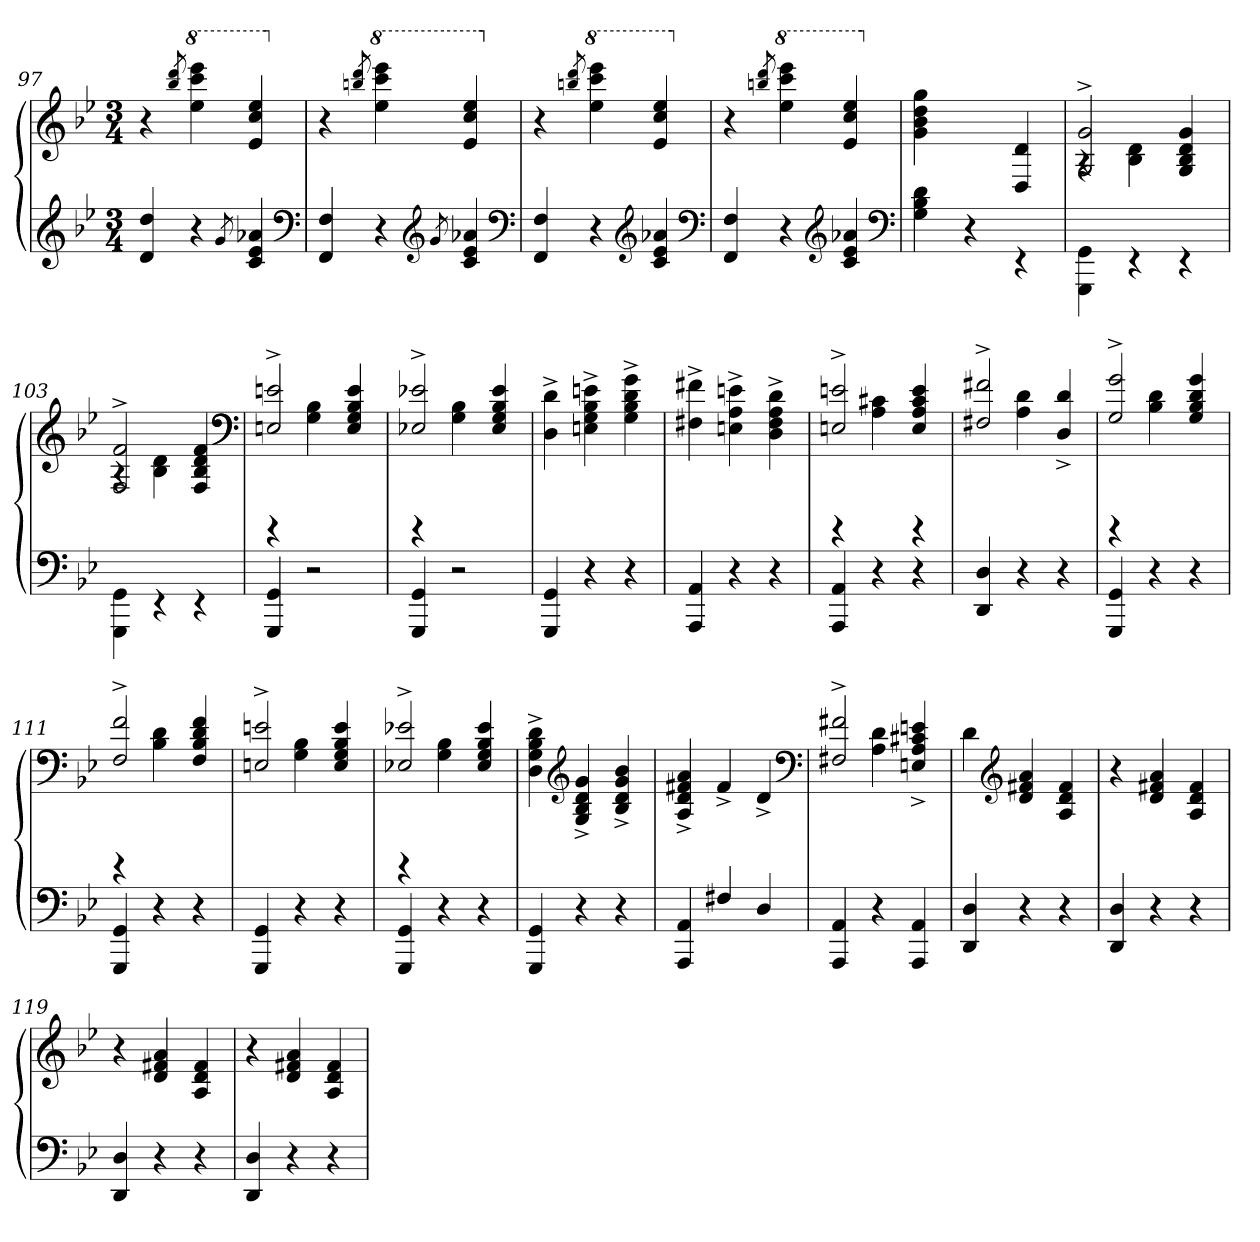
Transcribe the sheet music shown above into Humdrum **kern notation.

**kern	**kern
*part1	*part1
*staff2	*staff1
*clefG2	*clefG2
*k[b-e-]	*k[b-e-]
*B-:	*B-:
*M3/4	*M3/4
=97	=97
4d/ 4dd/	4r
.	8qbb-/ 8qddd/
*	*8va
4r	4eee-\ 4cccc\ 4eeee-\
8qg/	.
4c/ 4e-/ 4a-X/	4ee-/ 4ccc/ 4eee-/
*clefF4	*
!!LO:PB:g=z
=98	=98
*	*X8va
4FF/ 4F/	4r
.	8qbbn/ 8qddd/
*	*8va
4r	4eee-\ 4cccc\ 4eeee-\
*clefG2	*
8qg/	.
4c/ 4e-/ 4a-X/	4ee-/ 4ccc/ 4eee-/
*clefF4	*
=99	=99
*	*X8va
4FF/ 4F/	4r
.	8qbbn/ 8qddd/
*	*8va
4r	4eee-\ 4cccc\ 4eeee-\
*clefG2	*
4c/ 4e-/ 4a-X/	4ee-/ 4ccc/ 4eee-/
*clefF4	*
=100	=100
*	*X8va
4FF/ 4F/	4r
.	8qbbn/ 8qddd/
*	*8va
4r	4eee-\ 4cccc\ 4eeee-\
*clefG2	*
4c/ 4e-/ 4a-X/	4ee-/ 4ccc/ 4eee-/
*clefF4	*
=101	=101
*	*X8va
4G\ 4B-\ 4d\	4g\ 4b-\ 4dd\ 4gg\
4r	4ryy
4rEE	4D/ 4d/
=102	=102
*	*^
4GGG\ 4GG\	2G^>/ 2g^>/	4rA
4rEE	.	4B-\ 4d\
4rEE	4G/ 4B-/ 4d/ 4g/	4ryy
=103	=103	=103
4GGG\ 4GG\	2F^>/ 2f^>/	4rA
4rEE	.	4B-\ 4d\
4rEE	4F/ 4B-/ 4d/ 4f/	4ryy
*	*clefF4	*
=104	=104	=104
4GGG/ 4GG/	2En^>/ 2en^>/	4rGGGG
2r	.	4G\ 4B-\
.	4E/ 4G/ 4B-/ 4e/	4ryy
=105	=105	=105
4GGG/ 4GG/	2E-X^>/ 2e-X^>/	4rGGGG
2r	.	4G\ 4B-\
.	4E-/ 4G/ 4B-/ 4e-/	4ryy
*	*v	*v
!!LO:LB:g=z
=106	=106
4GGG/ 4GG/	4D^>\ 4d^>\
4r	4En^>\ 4G^>\ 4B-^>\ 4en^>\
4r	4G^>\ 4B-^>\ 4d^>\ 4g^>\
=107	=107
4AAA/ 4AA/	4F#X^>\ 4f#X^>\
4r	4En^>\ 4A^>\ 4en^>\
4r	4D^>\ 4F#^>\ 4A^>\ 4d^>\
=108	=108
*	*^
4AAA/ 4AA/	2En^>/ 2en^>/	4rGGGG
4r	.	4A\ 4c#X\
4r	4E/ 4A/ 4c#/ 4e/	4rGGGG
=109	=109	=109
4DD/ 4D/	2F#X^>/ 2f#X^>/	4ryy
4r	.	4A\ 4d\
4r	4D^>/ 4d^>/	4ryy
=110	=110	=110
4GGG/ 4GG/	2G^>/ 2g^>/	4rGGGG
4r	.	4B-\ 4d\
4r	4G/ 4B-/ 4d/ 4g/	4ryy
=111	=111	=111
4GGG/ 4GG/	2F^>/ 2f^>/	4rGGGG
4r	.	4B-\ 4d\
4r	4F/ 4B-/ 4d/ 4f/	4ryy
=112	=112	=112
4GGG/ 4GG/	2En^>/ 2en^>/	4ryy
4r	.	4G\ 4B-\
4r	4E/ 4G/ 4B-/ 4e/	4ryy
=113	=113	=113
4GGG/ 4GG/	2E-X^>/ 2e-X^>/	4rGGGG
4r	.	4G\ 4B-\
4r	4E-/ 4G/ 4B-/ 4e-/	4ryy
*	*v	*v
=114	=114
4GGG/ 4GG/	4D^>\ 4G^>\ 4B-^>\ 4d^>\
*	*clefG2
4r	4G^</ 4B-^</ 4d^</ 4g^</
4r	4B-^</ 4d^</ 4g^</ 4b-^</
!!LO:LB:g=z
=115	=115
4AAA/ 4AA/	4A^>/ 4d^>/ 4f#X^>/ 4a^>/
4F#X/	4f#^>/
4D/	4d^>/
*	*clefF4
=116	=116
*	*^
4AAA/ 4AA/	2F#X^>/ 2f#X^>/	4ryy
4r	.	4A\ 4d\
4AAA/ 4AA/	4En^>/ 4A^>/ 4c#X^>/ 4en^>/	4ryy
*	*v	*v
=117	=117
4DD/ 4D/	4d\
*	*clefG2
4r	4d/ 4f#X/ 4a/
4r	4A/ 4d/ 4f#/
=118	=118
4DD/ 4D/	4r
4r	4d/ 4f#X/ 4a/
4r	4A/ 4d/ 4f#/
=119	=119
4DD/ 4D/	4r
4r	4d/ 4f#X/ 4a/
4r	4A/ 4d/ 4f#/
=120	=120
4DD/ 4D/	4r
4r	4d/ 4f#X/ 4a/
4r	4A/ 4d/ 4f#/
=	=
*-	*-
